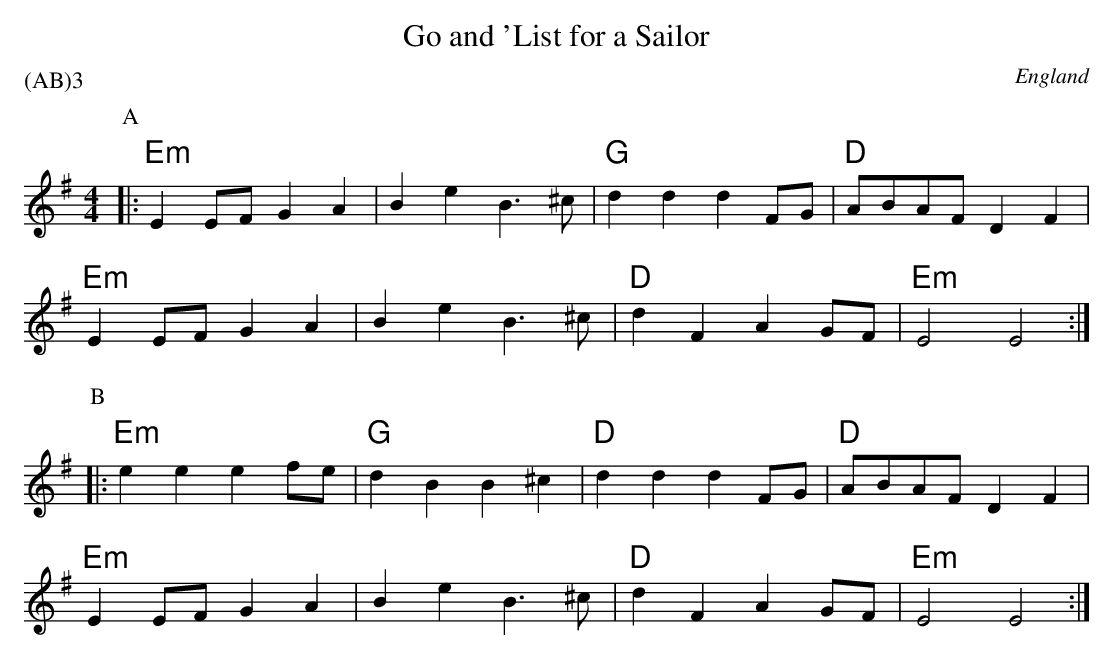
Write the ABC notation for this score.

X:1
P:(AB)3
T:Go and 'List for a Sailor
O:England
M:4/4
K:G
P:A
|:"Em" E2EF G2A2 | B2e2 B2>^c2   | "G" d2d2 d2FG | "D" ABAF D2F2|
"Em" E2EF G2A2   | B2e2 B2>^c2   | "D" d2F2 A2GF | "Em" E4 E4  :|
P:B
|: "Em"e2e2 e2fe | "G"d2B2 B2^c2 | "D" d2d2 d2FG | "D" ABAF D2F2 |
"Em" E2EF G2A2   | B2e2 B2>^c2   | "D"d2F2 A2GF  | "Em" E4 E4  :|
